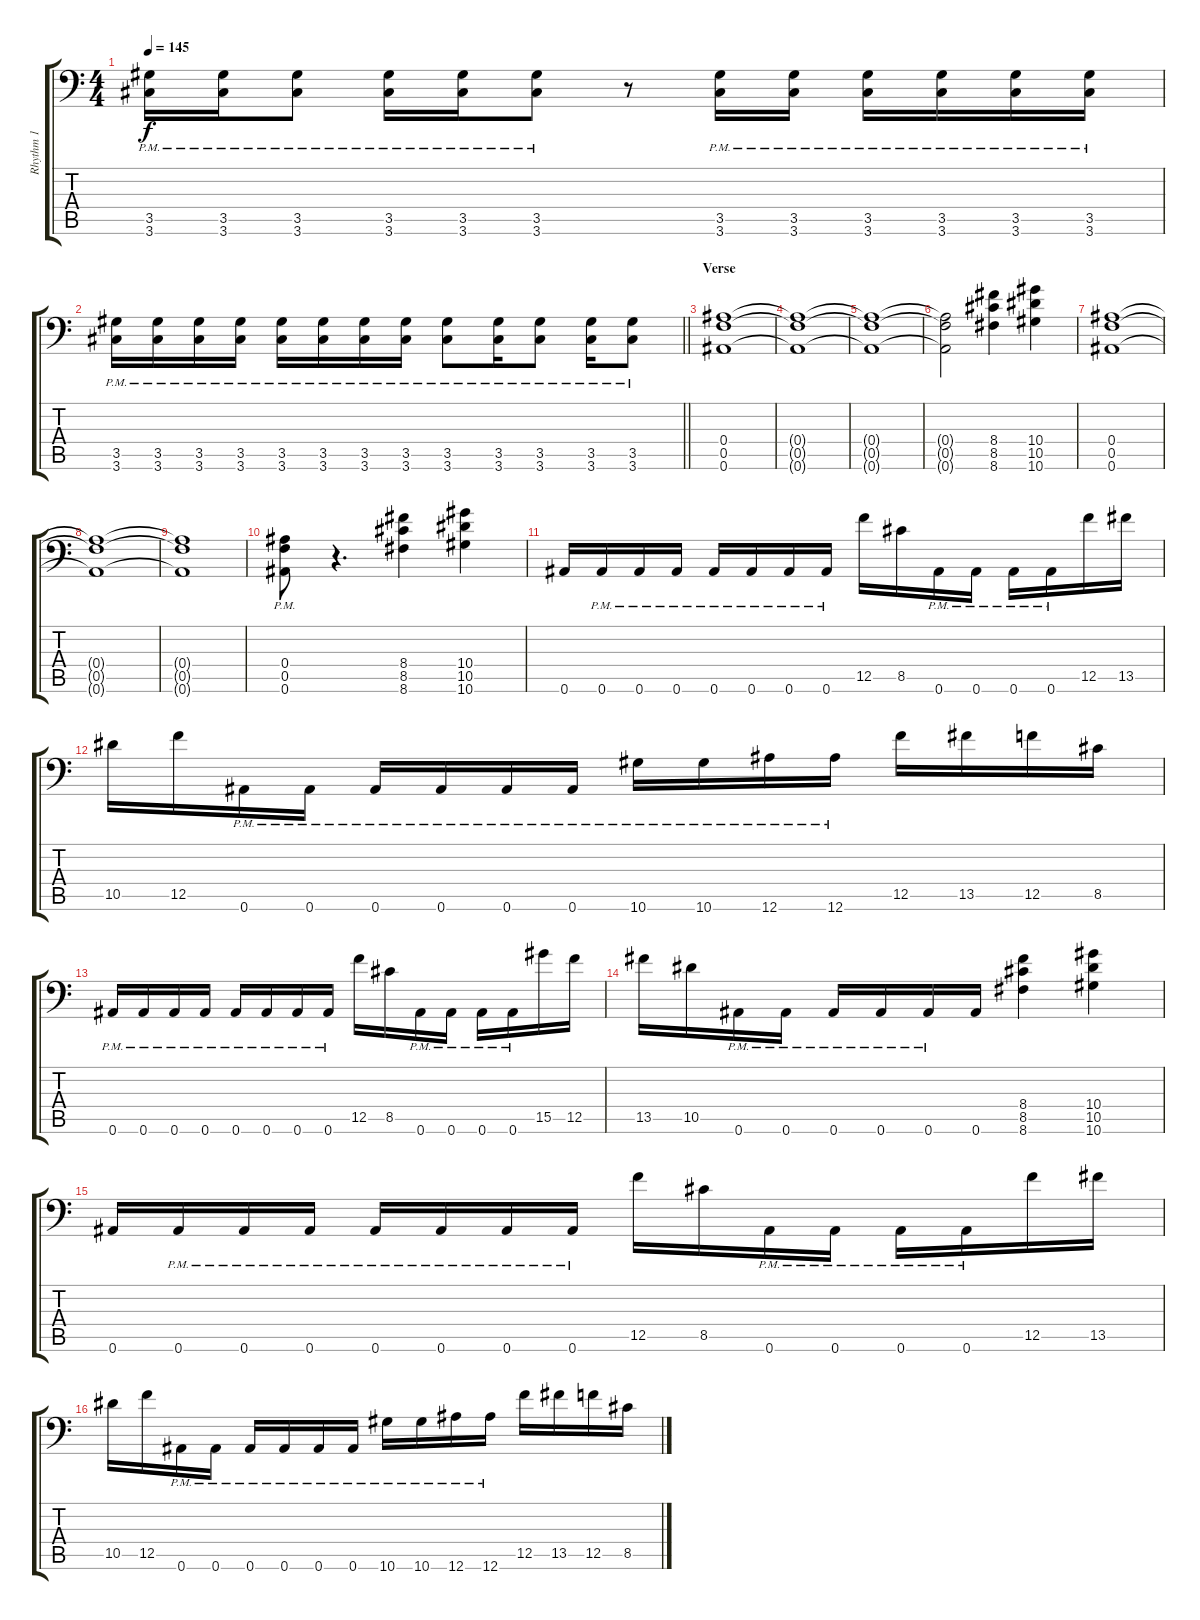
\track ("Rhythm 1" "Rhythm 1") {instrument distortionguitar}
\staff {score tabs}
\tuning (C4 G3 Eb3 Bb2 F2 Bb1) {hide}
\ts (4 4)
\tempo 145
\clef f4
\ks aminor
(3.5{pm} 3.6{pm}).16{dy f} (3.5{pm} 3.6{pm}).16 (3.5{pm} 3.6{pm}).8 (3.5{pm} 3.6{pm}).16 (3.5{pm} 3.6{pm}).16 (3.5{pm} 3.6{pm}).8 r.8 (3.5{pm} 3.6{pm}).16 (3.5{pm} 3.6{pm}).16 (3.5{pm} 3.6{pm}).16 (3.5{pm} 3.6{pm}).16 (3.5{pm} 3.6{pm}).16 (3.5{pm} 3.6{pm}).16 |
\barLineRight lightlight
(3.5{pm} 3.6{pm}).16 (3.5{pm} 3.6{pm}).16 (3.5{pm} 3.6{pm}).16 (3.5{pm} 3.6{pm}).16 (3.5{pm} 3.6{pm}).16 (3.5{pm} 3.6{pm}).16 (3.5{pm} 3.6{pm}).16 (3.5{pm} 3.6{pm}).16 (3.5{pm} 3.6{pm}).8 (3.5{pm} 3.6{pm}).16 (3.5{pm} 3.6{pm}).8 (3.5{pm} 3.6{pm}).16 (3.5{pm} 3.6{pm}).8 |
\section ("" "Verse")
(0.4 0.5 0.6).1 |
(0.4{t} 0.5{t} 0.6{t}).1 |
(0.4{t} 0.5{t} 0.6{t}).1 |
(0.4{t} 0.5{t} 0.6{t}).2 (8.4 8.5 8.6).4 (10.4 10.5 10.6).4 |
(0.4 0.5 0.6).1 |
(0.4{t} 0.5{t} 0.6{t}).1 |
(0.4{t} 0.5{t} 0.6{t}).1 |
(0.4{pm} 0.5{pm} 0.6{pm}).8 r.4{d} (8.4 8.5 8.6).4 (10.4 10.5 10.6).4 |
0.6.16 0.6{pm}.16 0.6{pm}.16 0.6{pm}.16 0.6{pm}.16 0.6{pm}.16 0.6{pm}.16 0.6{pm}.16 12.5.16 8.5.16 0.6{pm}.16 0.6{pm}.16 0.6{pm}.16 0.6{pm}.16 12.5.16 13.5.16 |
10.5.16 12.5.16 0.6{pm}.16 0.6{pm}.16 0.6{pm}.16 0.6{pm}.16 0.6{pm}.16 0.6{pm}.16 10.6{pm}.16 10.6{pm}.16 12.6{pm}.16 12.6{pm}.16 12.5.16 13.5.16 12.5.16 8.5.16 |
0.6{pm}.16 0.6{pm}.16 0.6{pm}.16 0.6{pm}.16 0.6{pm}.16 0.6{pm}.16 0.6{pm}.16 0.6{pm}.16 12.5.16 8.5.16 0.6{pm}.16 0.6{pm}.16 0.6{pm}.16 0.6{pm}.16 15.5.16 12.5.16 |
13.5.16 10.5.16 0.6{pm}.16 0.6{pm}.16 0.6{pm}.16 0.6{pm}.16 0.6{pm}.16 0.6.16 (8.4 8.5 8.6).4 (10.4 10.5 10.6).4 |
0.6.16 0.6{pm}.16 0.6{pm}.16 0.6{pm}.16 0.6{pm}.16 0.6{pm}.16 0.6{pm}.16 0.6{pm}.16 12.5.16 8.5.16 0.6{pm}.16 0.6{pm}.16 0.6{pm}.16 0.6{pm}.16 12.5.16 13.5.16 |
10.5.16 12.5.16 0.6{pm}.16 0.6{pm}.16 0.6{pm}.16 0.6{pm}.16 0.6{pm}.16 0.6{pm}.16 10.6{pm}.16 10.6{pm}.16 12.6{pm}.16 12.6{pm}.16 12.5.16 13.5.16 12.5.16 8.5.16
